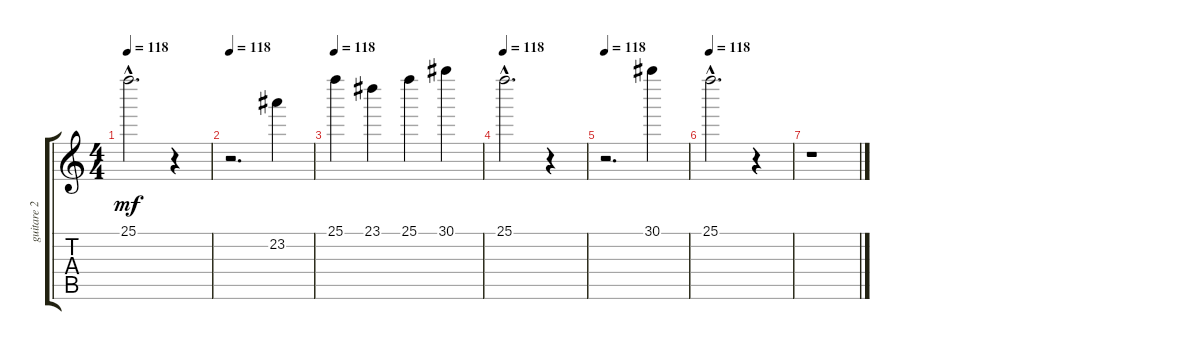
\track ("guitare 2" "guitare 2") {instrument electricguitarclean}
\staff {score tabs}
\tuning (E4 B3 G3 D3 A2 E2) {hide}
\ts (4 4)
\tempo 118
\clef g2
\ks c
25.1{hac}.2{d dy mf} r.4 |
\tempo 118
r.2{d} 23.2.4 |
\tempo 118
25.1.4 23.1.4 25.1.4 30.1.4 |
\tempo 118
25.1{hac}.2{d} r.4 |
\tempo 118
r.2{d} 30.1.4 |
\tempo 118
25.1{hac}.2{d} r.4 |
r.1
